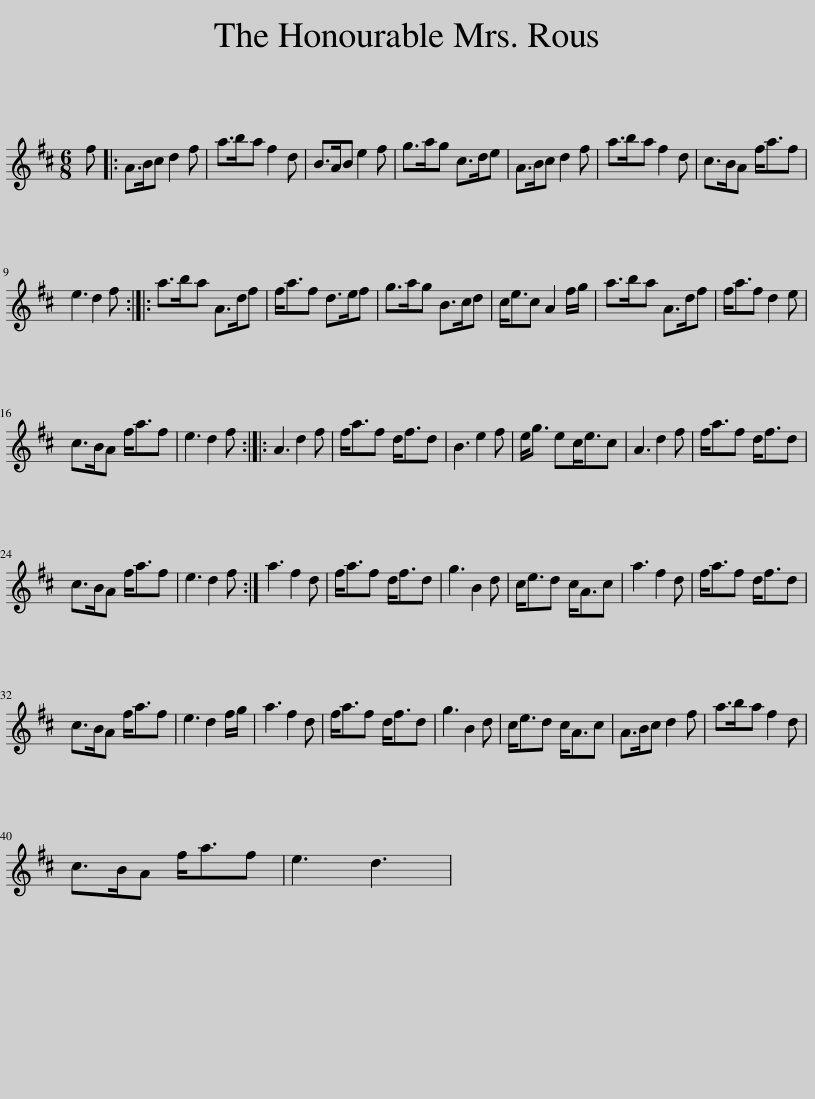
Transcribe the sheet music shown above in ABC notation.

X:1
L:1/8
M:6/8
I:linebreak $
K:D
V:1 treble
V:1
 f |: A>Bc d2 f | a>ba f2 d | B>AB e2 f | g>ag c>de | %5
 A>Bc d2 f | a>ba f2 d | c>BA f<af |$ e3 d2 f :: a>ba A>df | %10
 f<af d>ef | g>ag B>cd | c<ec A2 f/g/ | a>ba A>df | f<af d2 e |$ %15
 c>BA f<af | e3 d2 f :: A3 d2 f | f<af d<fd | B3 e2 f | %20
 e<g ec<ec | A3 d2 f | f<af d<fd |$ c>BA f<af | e3 d2 f :| %25
 a3 f2 d | f<af d<fd | g3 B2 d | c<ed c<Ac | a3 f2 d | %30
 f<af d<fd |$ c>BA f<af | e3 d2 f/g/ | a3 f2 d | f<af d<fd | %35
 g3 B2 d | c<ed c<Ac | A>Bc d2 f | a>ba f2 d |$ c>BA f<af | %40
 e3 d3 | %41
